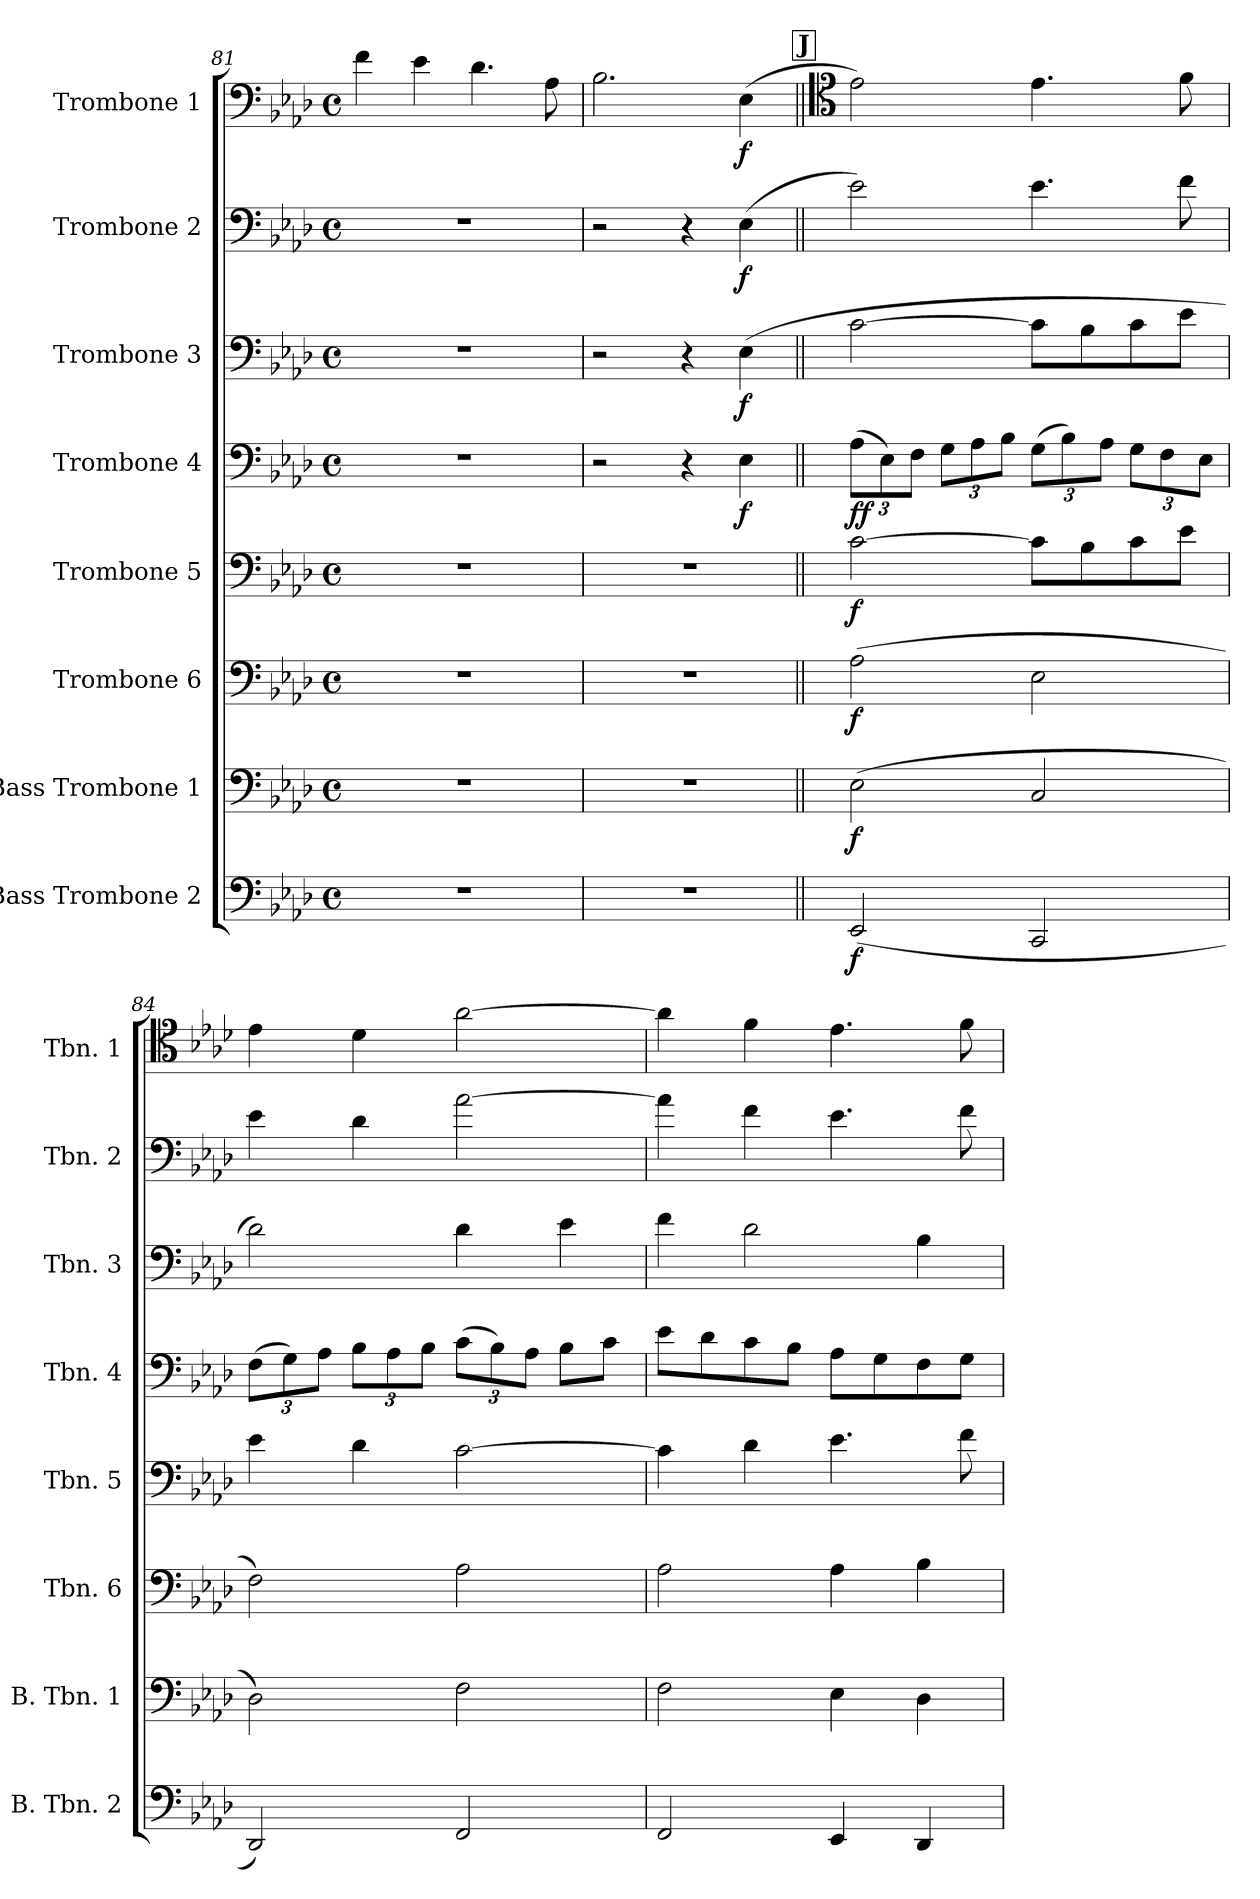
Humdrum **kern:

**kern	**dynam	**kern	**dynam	**kern	**dynam	**kern	**dynam	**kern	**dynam	**kern	**dynam	**kern	**dynam	**kern	**dynam
*part8	*part8	*part7	*part7	*part6	*part6	*part5	*part5	*part4	*part4	*part3	*part3	*part2	*part2	*part1	*part1
*staff8	*staff8	*staff7	*staff7	*staff6	*staff6	*staff5	*staff5	*staff4	*staff4	*staff3	*staff3	*staff2	*staff2	*staff1	*staff1
*I"Bass Trombone 2	*	*I"Bass Trombone 1	*	*I"Trombone 6	*	*I"Trombone 5	*	*I"Trombone 4	*	*I"Trombone 3	*	*I"Trombone 2	*	*I"Trombone 1	*
*I'B. Tbn. 2	*	*I'B. Tbn. 1	*	*I'Tbn. 6	*	*I'Tbn. 5	*	*I'Tbn. 4	*	*I'Tbn. 3	*	*I'Tbn. 2	*	*I'Tbn. 1	*
!!LO:PB:g=z
*clefF4	*	*clefF4	*	*clefF4	*	*clefF4	*	*clefF4	*	*clefF4	*	*clefF4	*	*clefF4	*
*k[b-e-a-d-]	*	*k[b-e-a-d-]	*	*k[b-e-a-d-]	*	*k[b-e-a-d-]	*	*k[b-e-a-d-]	*	*k[b-e-a-d-]	*	*k[b-e-a-d-]	*	*k[b-e-a-d-]	*
*M4/4	*	*M4/4	*	*M4/4	*	*M4/4	*	*M4/4	*	*M4/4	*	*M4/4	*	*M4/4	*
*met(c)	*	*met(c)	*	*met(c)	*	*met(c)	*	*met(c)	*	*met(c)	*	*met(c)	*	*met(c)	*
=81	=81	=81	=81	=81	=81	=81	=81	=81	=81	=81	=81	=81	=81	=81	=81
1r	.	1r	.	1r	.	1r	.	1r	.	1r	.	1r	.	4f\	.
.	.	.	.	.	.	.	.	.	.	.	.	.	.	4e-\	.
.	.	.	.	.	.	.	.	.	.	.	.	.	.	4.d-\	.
.	.	.	.	.	.	.	.	.	.	.	.	.	.	8A-\	.
=82	=82	=82	=82	=82	=82	=82	=82	=82	=82	=82	=82	=82	=82	=82	=82
1r	.	1r	.	1r	.	1r	.	2r	.	2r	.	2r	.	2.B-\	.
.	.	.	.	.	.	.	.	4r	.	4r	.	4r	.	.	.
!	!	!	!	!	!	!	!	!	!LO:DY:b	!	!LO:DY:b	!	!LO:DY:b	!	!LO:DY:b
.	.	.	.	.	.	.	.	4E-\	f	(>4E-\	f	(>4E-\	f	(>4E-\	f
!!LO:REH:place=s1:a:B:fs=14:t=J
=83||	=83||	=83||	=83||	=83||	=83||	=83||	=83||	=83||	=83||	=83||	=83||	=83||	=83||	=83||	=83||
*	*	*	*	*	*	*	*	*	*	*	*	*	*	*clefC4	*
*	*	*	*	*	*	*	*	*Xbrackettup	*	*	*	*	*	*	*
!	!LO:DY:b	!	!LO:DY:b	!	!LO:DY:b	!	!LO:DY:b	!	!LO:DY:b	!	!	!	!	!	!
(<2EE-/	f	(>2E-\	f	(>2A-\	f	[2c\	f	(>12A-\L	ff	[2c\	.	2e-\)	.	2e-\)	.
.	.	.	.	.	.	.	.	12E-\)	.	.	.	.	.	.	.
.	.	.	.	.	.	.	.	12F\J	.	.	.	.	.	.	.
.	.	.	.	.	.	.	.	12G\L	.	.	.	.	.	.	.
.	.	.	.	.	.	.	.	12A-\	.	.	.	.	.	.	.
.	.	.	.	.	.	.	.	12B-\J	.	.	.	.	.	.	.
2CC/	.	2C/	.	2E-\	.	8c\L]	.	(>12G\L	.	8c\L]	.	4.e-\	.	4.e-\	.
.	.	.	.	.	.	.	.	12B-\)	.	.	.	.	.	.	.
.	.	.	.	.	.	8B-\	.	.	.	8B-\	.	.	.	.	.
.	.	.	.	.	.	.	.	12A-\J	.	.	.	.	.	.	.
.	.	.	.	.	.	8c\	.	12G\L	.	8c\	.	.	.	.	.
.	.	.	.	.	.	.	.	12F\	.	.	.	.	.	.	.
.	.	.	.	.	.	8e-\J	.	.	.	8e-\J	.	8f\	.	8f\	.
.	.	.	.	.	.	.	.	12E-\J	.	.	.	.	.	.	.
=84	=84	=84	=84	=84	=84	=84	=84	=84	=84	=84	=84	=84	=84	=84	=84
2DD-/)	.	2D-\)	.	2F\)	.	4e-\	.	(>12F\L	.	2d-\)	.	4e-\	.	4e-\	.
.	.	.	.	.	.	.	.	12G\)	.	.	.	.	.	.	.
.	.	.	.	.	.	.	.	12A-\J	.	.	.	.	.	.	.
.	.	.	.	.	.	4d-\	.	12B-\L	.	.	.	4d-\	.	4d-\	.
.	.	.	.	.	.	.	.	12A-\	.	.	.	.	.	.	.
.	.	.	.	.	.	.	.	12B-\J	.	.	.	.	.	.	.
2FF/	.	2F\	.	2A-\	.	[2c\	.	(>12c\L	.	4d-\	.	[2a-\	.	[2a-\	.
.	.	.	.	.	.	.	.	12B-\)	.	.	.	.	.	.	.
.	.	.	.	.	.	.	.	12A-\J	.	.	.	.	.	.	.
.	.	.	.	.	.	.	.	8B-\L	.	4e-\	.	.	.	.	.
.	.	.	.	.	.	.	.	8c\J	.	.	.	.	.	.	.
=85	=85	=85	=85	=85	=85	=85	=85	=85	=85	=85	=85	=85	=85	=85	=85
2FF/	.	2F\	.	2A-\	.	4c\]	.	8e-\L	.	4f\	.	4a-\]	.	4a-\]	.
.	.	.	.	.	.	.	.	8d-\	.	.	.	.	.	.	.
.	.	.	.	.	.	4d-\	.	8c\	.	2d-\	.	4f\	.	4f\	.
.	.	.	.	.	.	.	.	8B-\J	.	.	.	.	.	.	.
4EE-/	.	4E-\	.	4A-\	.	4.e-\	.	8A-\L	.	.	.	4.e-\	.	4.e-\	.
.	.	.	.	.	.	.	.	8G\	.	.	.	.	.	.	.
4DD-/	.	4D-\	.	4B-\	.	.	.	8F\	.	4B-\	.	.	.	.	.
.	.	.	.	.	.	8f\	.	8G\J	.	.	.	8f\	.	8f\	.
=	=	=	=	=	=	=	=	=	=	=	=	=	=	=	=
*-	*-	*-	*-	*-	*-	*-	*-	*-	*-	*-	*-	*-	*-	*-	*-
